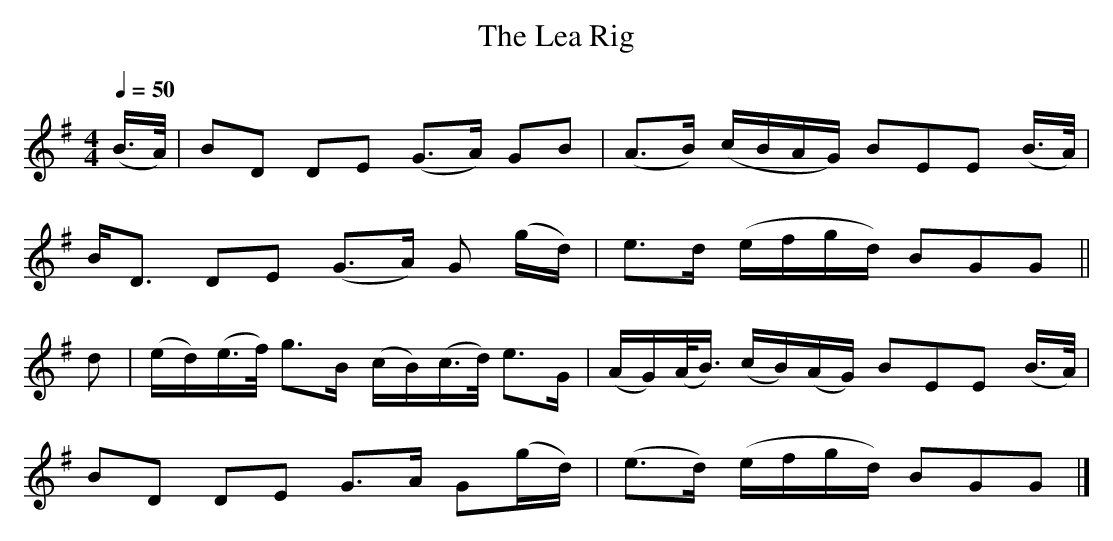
X:1
T:The Lea Rig
M:4/4
L:1/8
Q:1/4=50
K:G
(B/>A/)| BD           DE  (G>A)         GB      |(A>B)         (c/B/A/G/)   BEE (B/>A/)|
         B<D          DE  (G>A)         G (g/d/)| e>d          (e/f/g/d/)   BGG       ||
 d     |(e/d/)(e/>f/) g>B (c/B/)(c/>d/) e>G     |(A/G/)(A/<B/) (c/B/)(A/G/) BEE (B/>A/)|
         BD           DE   G>A          G(g/d/) |(e>d)         (e/f/g/d/)   BGG       |]
